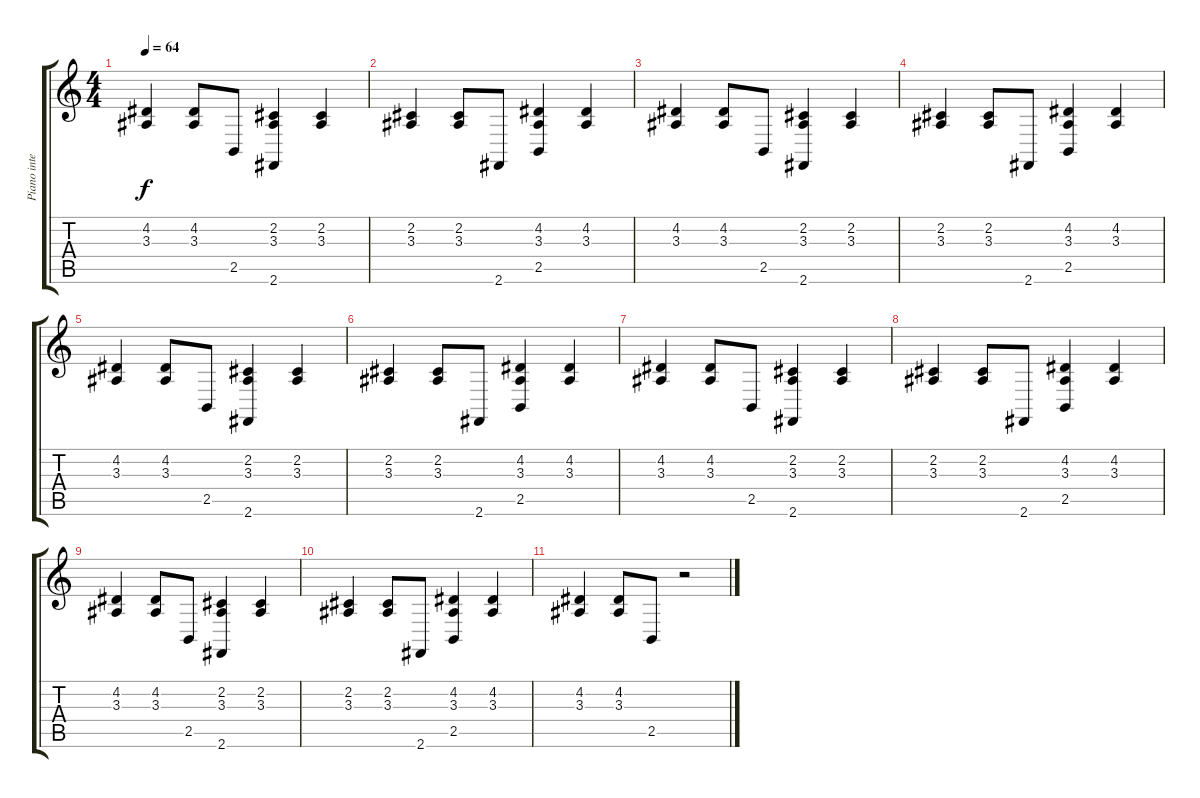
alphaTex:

\track ("Piano interlude" "Piano inte") {instrument acousticgrandpiano}
\staff {score tabs}
\tuning (E4 B3 G3 D3 A2 E2) {hide}
\ts (4 4)
\tempo 64
\clef g2
\ks c
(4.2 3.3).4{dy f} (4.2 3.3).8 2.5.8 (2.2 3.3 2.6).4 (2.2 3.3).4 |
(2.2 3.3).4 (2.2 3.3).8 2.6.8 (4.2 3.3 2.5).4 (4.2 3.3).4 |
(4.2 3.3).4 (4.2 3.3).8 2.5.8 (2.2 3.3 2.6).4 (2.2 3.3).4 |
(2.2 3.3).4 (2.2 3.3).8 2.6.8 (4.2 3.3 2.5).4 (4.2 3.3).4 |
(4.2 3.3).4 (4.2 3.3).8 2.5.8 (2.2 3.3 2.6).4 (2.2 3.3).4 |
(2.2 3.3).4 (2.2 3.3).8 2.6.8 (4.2 3.3 2.5).4 (4.2 3.3).4 |
(4.2 3.3).4 (4.2 3.3).8 2.5.8 (2.2 3.3 2.6).4 (2.2 3.3).4 |
(2.2 3.3).4{volume 0} (2.2 3.3).8 2.6.8 (4.2 3.3 2.5).4 (4.2 3.3).4 |
(4.2 3.3).4 (4.2 3.3).8 2.5.8 (2.2 3.3 2.6).4 (2.2 3.3).4 |
(2.2 3.3).4 (2.2 3.3).8 2.6.8 (4.2 3.3 2.5).4 (4.2 3.3).4 |
(4.2 3.3).4 (4.2 3.3).8 2.5.8 r.2
